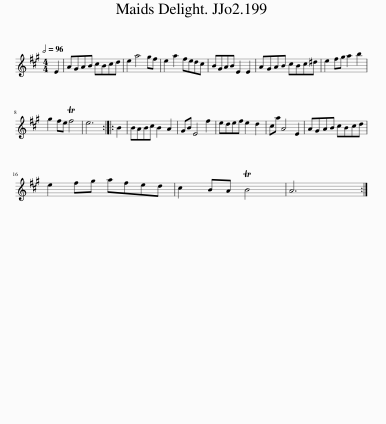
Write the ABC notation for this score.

X:1
L:1/8
Q:1/2=96
M:4/4
I:linebreak $
K:A
V:1 treble
V:1
 E2 | AGAB cBcd | e2 a4 gf | e2 a2 fedc | BGAB E2 E2 | %5
 AGAB cBc^d | e2 fg a2 b2 |$ g2 fe Tf4 | e6 :: B2 | %10
 BABc B2 A2 | GB E4 f2 | edef e2 d2 | ca A4 E2 | AGAB cBcd |$ %15
 e2 fg afed | c2 BA TB4 | A6 :| %18
